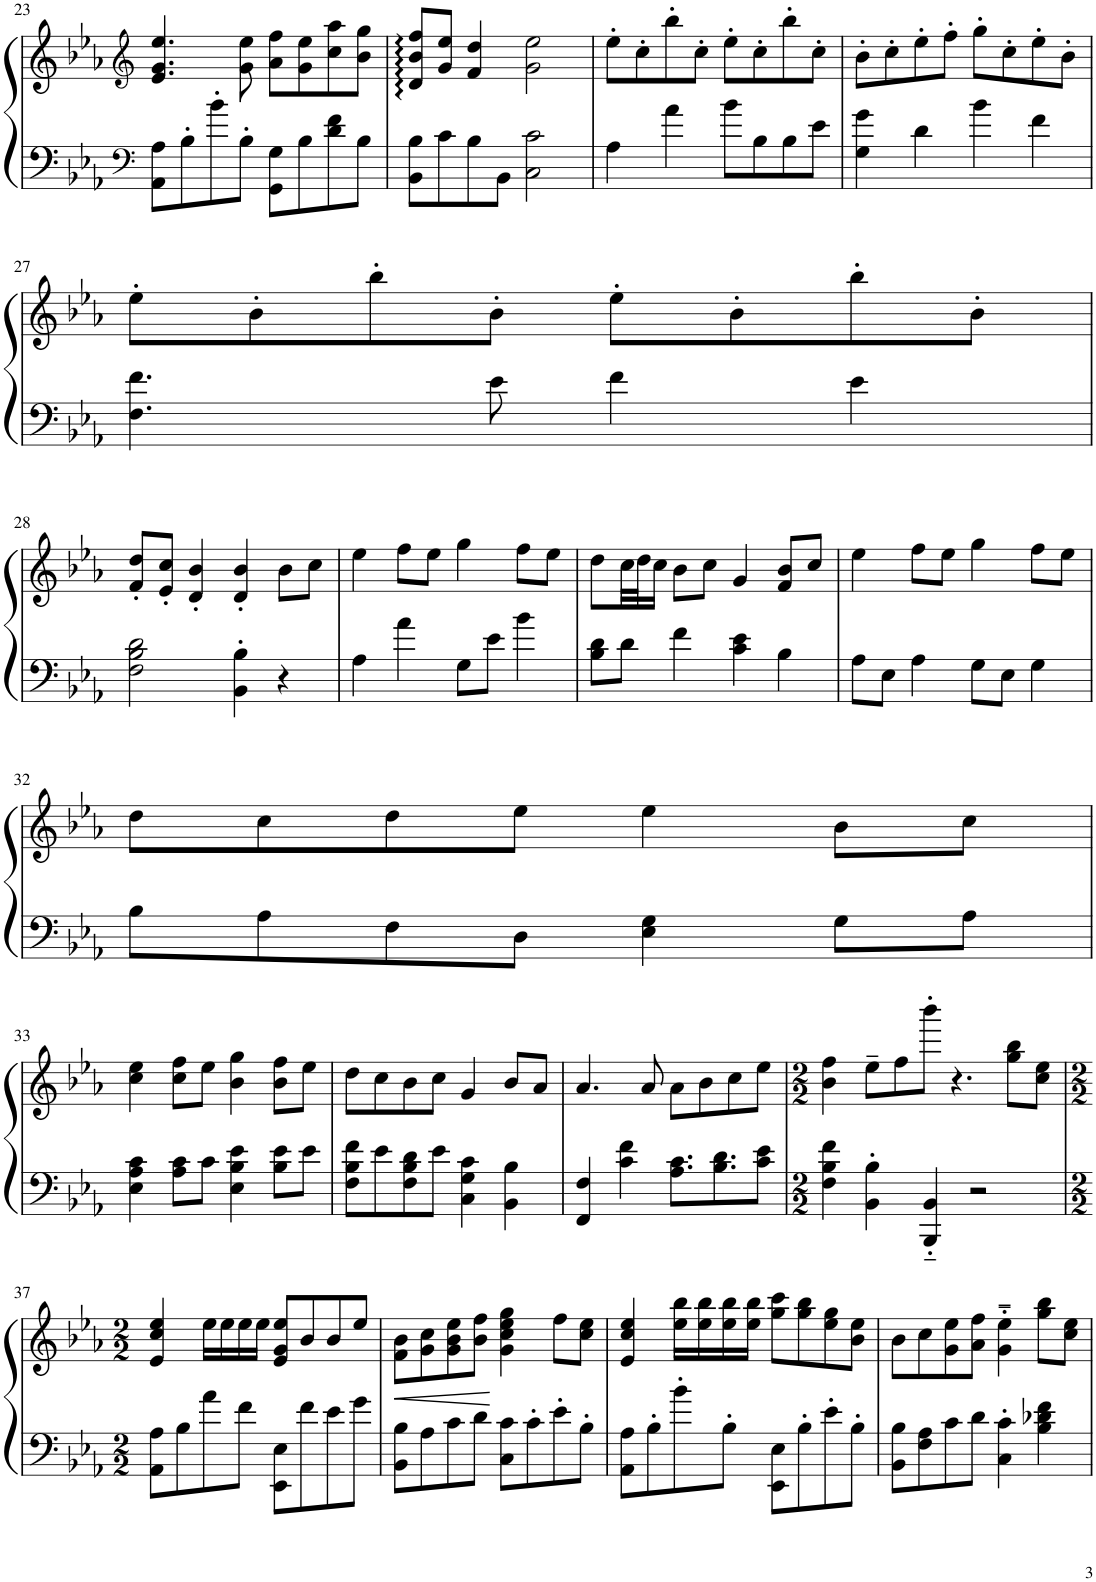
**kern	**kern	**dynam
*part1	*part1	*part1
*staff2	*staff1	*staff1/2
!!LO:PB:g=z
*clefF4	*clefG2	*
*k[b-e-a-]	*k[b-e-a-]	*
*M2/2	*M2/2	*
=23	=23	=23
8AA-\ 8A-\L	4.e-/ 4.g/ 4.ee-/	.
8B-'\	.	.
8b-'\	.	.
8B-'\J	8g\ 8ee-\	.
8GG\ 8G\L	8a-\ 8ff\L	.
8B-\	8g\ 8ee-\	.
8d\ 8f\	8cc\ 8aa-\	.
8B-\J	8b-\ 8gg\J	.
=24	=24	=24
8BB-\ 8B-\L	8d/ 8b-/ 8ff/L	.
8c\	8g/ 8ee-/J	.
8B-\	4f/ 4dd/	.
8BB-\J	.	.
2C\ 2c\	2g\ 2ee-\	.
=25	=25	=25
4A-\	8ee-'\L	.
.	8cc'\	.
4a-\	8bb-'\	.
.	8cc'\J	.
8b-\L	8ee-'\L	.
8B-\	8cc'\	.
8B-\	8bb-'\	.
8e-\J	8cc'\J	.
=26	=26	=26
4G\ 4g\	8b-'\L	.
.	8cc'\	.
4d\	8ee-'\	.
.	8ff'\J	.
4b-\	8gg'\L	.
.	8cc'\	.
4f\	8ee-'\	.
.	8b-'\J	.
!!LO:LB:g=z
=27	=27	=27
4.F\ 4.f\	8ee-'\L	.
.	8b-'\	.
.	8bb-'\	.
8e-\	8b-'\J	.
4f\	8ee-'\L	.
.	8b-'\	.
4e-\	8bb-'\	.
.	8b-'\J	.
!!LO:LB:g=z
=28	=28	=28
2F\ 2B-\ 2d\	8f/' 8dd/'L	.
.	8e-/' 8cc/'J	.
.	4d/' 4b-/'	.
4BB-\' 4B-\'	4d/' 4b-/'	.
4r	8b-\L	.
.	8cc\J	.
=29	=29	=29
4A-\	4ee-\	.
4a-\	8ff\L	.
.	8ee-\J	.
8G\L	4gg\	.
8e-\J	.	.
4b-\	8ff\L	.
.	8ee-\J	.
=30	=30	=30
8B-\ 8d\L	8dd\L	.
8d\J	32cc\LL	.
.	32dd\J	.
.	16cc\JJ	.
4f\	8b-\L	.
.	8cc\J	.
4c\ 4e-\	4g/	.
4B-\	8f/ 8b-/L	.
.	8cc/J	.
=31	=31	=31
8A-\L	4ee-\	.
8E-\J	.	.
4A-\	8ff\L	.
.	8ee-\J	.
8G\L	4gg\	.
8E-\J	.	.
4G\	8ff\L	.
.	8ee-\J	.
!!LO:LB:g=z
=32	=32	=32
8B-\L	8dd\L	.
8A-\	8cc\	.
8F\	8dd\	.
8D\J	8ee-\J	.
4E-\ 4G\	4ee-\	.
8G\L	8b-\L	.
8A-\J	8cc\J	.
!!LO:LB:g=z
=33	=33	=33
4E-\ 4A-\ 4c\	4cc\ 4ee-\	.
8A-\ 8c\L	8cc\ 8ff\L	.
8c\J	8ee-\J	.
4E-\ 4B-\ 4e-\	4b-\ 4gg\	.
8B-\ 8e-\L	8b-\ 8ff\L	.
8e-\J	8ee-\J	.
=34	=34	=34
8F\ 8B-\ 8f\L	8dd\L	.
8e-\	8cc\	.
8F\ 8B-\ 8d\	8b-\	.
8e-\J	8cc\J	.
4C\ 4G\ 4c\	4g/	.
4BB-\ 4B-\	8b-/L	.
.	8a-/J	.
=35	=35	=35
4FF/ 4F/	4.a-/	.
4c\ 4f\	.	.
.	8a-/	.
8.A-\ 8.c\L	8a-\L	.
.	8b-\	.
8.B-\ 8.d\	.	.
.	8cc\	.
8c\ 8e-\J	8ee-\J	.
=36	=36	=36
*M2/2	*M2/2	*
4F\ 4B-\ 4f\	4b-\ 4ff\	.
4BB-\' 4B-\'	8ee-~\L	.
.	8ff\	.
4BBB-/'~ 4BB-/'~	8bbb-'\J	.
.	4.r	.
4r	.	.
4ryy	8gg\ 8bb-\L	.
.	8cc\ 8ee-\J	.
!!LO:LB:g=z
=37	=37	=37
*M2/2	*M2/2	*
8AA-\ 8A-\L	4e-/ 4cc/ 4ee-/	.
4r	.	.
.	16ee-\LL	.
.	16ee-\	.
8B-\	16ee-\	.
.	16ee-\JJ	.
8a-\	8e-/ 8g/ 8ee-/L	.
8f\J	8b-/	.
8EE-\ 8E-\L	8b-/	.
8f\	8ee-/J	.
8e-\	4ryy	.
8g\J	.	.
=38	=38	=38
!	!	!LO:HP:b
8BB-\ 8B-\L	8f\ 8b-\L	<
8A-\	8g\ 8cc\	.
8c\	8g\ 8b-\ 8ee-\	.
8d\J	8b-\ 8ff\J	.
8C\ 8c\L	4g\ 4cc\ 4ee-\ 4gg\	[
8c'\	.	.
8e-'\	8ff\L	.
8B-'\J	8cc\ 8ee-\J	.
=39	=39	=39
8AA-\ 8A-\L	4e-/ 4cc/ 4ee-/	.
8B-'\	.	.
8b-'\	16ee-\ 16bb-\LL	.
.	16ee-\ 16bb-\	.
8B-'\J	16ee-\ 16bb-\	.
.	16ee-\ 16bb-\JJ	.
8EE-\ 8E-\L	8gg\ 8ccc\L	.
8B-'\	8gg\ 8bb-\	.
8e-'\	8ee-\ 8gg\	.
8B-'\J	8b-\ 8ee-\J	.
=40	=40	=40
8BB-\ 8B-\L	8b-\L	.
8F\ 8A-\	8cc\	.
8c\	8g\ 8ee-\	.
8d\J	8a-\ 8ff\J	.
4C\' 4c\'	4g\'~ 4ee-\'~	.
4B-\ 4d-X\ 4f\	8gg\ 8bb-\L	.
.	8cc\ 8ee-\J	.
=	=	=
*-	*-	*-
